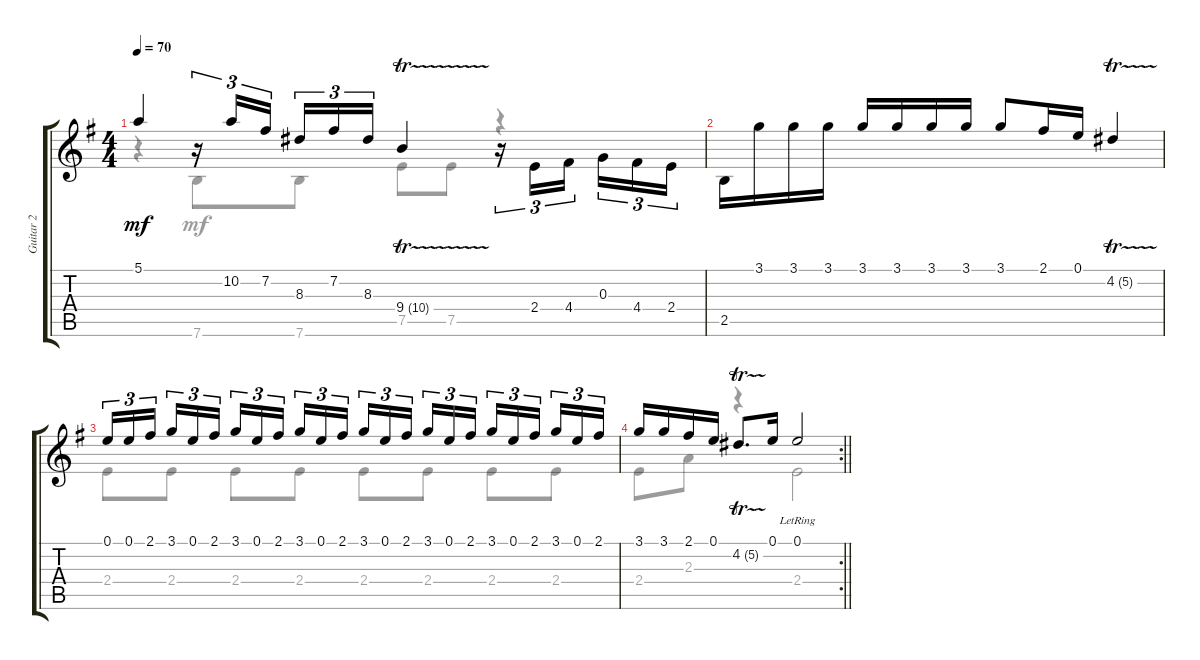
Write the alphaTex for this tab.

\track ("Guitar 2" "Guitar 2") {instrument acousticguitarnylon}
\staff {score tabs}
\tuning (E4 B3 G3 D3 A2 E2) {hide}
\voice
\ts (4 4)
\tempo 70
\clef g2
\ks eminor
5.1.4{dy mf beam Up} r.16{tu (3 2) beam Up} 10.2.16{tu (3 2) beam Up} 7.2.16{tu (3 2) beam Up beam splitsecondary} 8.3.16{tu (3 2) beam Up} 7.2.16{tu (3 2) beam Up} 8.3.16{tu (3 2) beam Up} 9.4{tr (10 32)}.4{beam Up} r.16{tu (3 2) beam Down} 2.4.16{tu (3 2) beam Down} 4.4.16{tu (3 2) beam Down beam splitsecondary} 0.3.16{tu (3 2) beam Down} 4.4.16{tu (3 2) beam Down} 2.4.16{tu (3 2) beam Down} |
2.5.16{beam Down} 3.1.16{beam Down} 3.1.16{beam Down} 3.1.16{beam Down} 3.1.16{beam Up} 3.1.16{beam Up} 3.1.16{beam Up} 3.1.16{beam Up} 3.1.8{beam Up} 2.1.16{beam Up} 0.1.16{beam Up} 4.2{tr (5 16)}.4{beam Up} |
0.1.16{tu (3 2) beam Up} 0.1.16{tu (3 2) beam Up} 2.1.16{tu (3 2) beam Up beam splitsecondary} 3.1.16{tu (3 2) beam Up} 0.1.16{tu (3 2) beam Up} 2.1.16{tu (3 2) beam Up} 3.1.16{tu (3 2) beam Up} 0.1.16{tu (3 2) beam Up} 2.1.16{tu (3 2) beam Up beam splitsecondary} 3.1.16{tu (3 2) beam Up} 0.1.16{tu (3 2) beam Up} 2.1.16{tu (3 2) beam Up} 3.1.16{tu (3 2) beam Up} 0.1.16{tu (3 2) beam Up} 2.1.16{tu (3 2) beam Up beam splitsecondary} 3.1.16{tu (3 2) beam Up} 0.1.16{tu (3 2) beam Up} 2.1.16{tu (3 2) beam Up} 3.1.16{tu (3 2) beam Up} 0.1.16{tu (3 2) beam Up} 2.1.16{tu (3 2) beam Up beam splitsecondary} 3.1.16{tu (3 2) beam Up} 0.1.16{tu (3 2) beam Up} 2.1.16{tu (3 2) beam Up} |
\rc 2
\barLineRight lightlight
3.1.16{beam Up} 3.1.16{beam Up} 2.1.16{beam Up} 0.1.16{beam Up} 4.2{tr (5 16)}.8{d beam Up} 0.1.16{beam Up} 0.1{lr}.2{beam Up}
\voice
\clef g2
\ottava regular
\simile none
\ks eminor
r.4{dy mf} 7.6.8 7.6.8 7.5.8 7.5.8 r.4 |
|
2.4.8 2.4.8 2.4.8 2.4.8 2.4.8 2.4.8 2.4.8 2.4.8 |
\barLineRight lightlight
2.4.8 2.3.8 r.4 2.4.2
